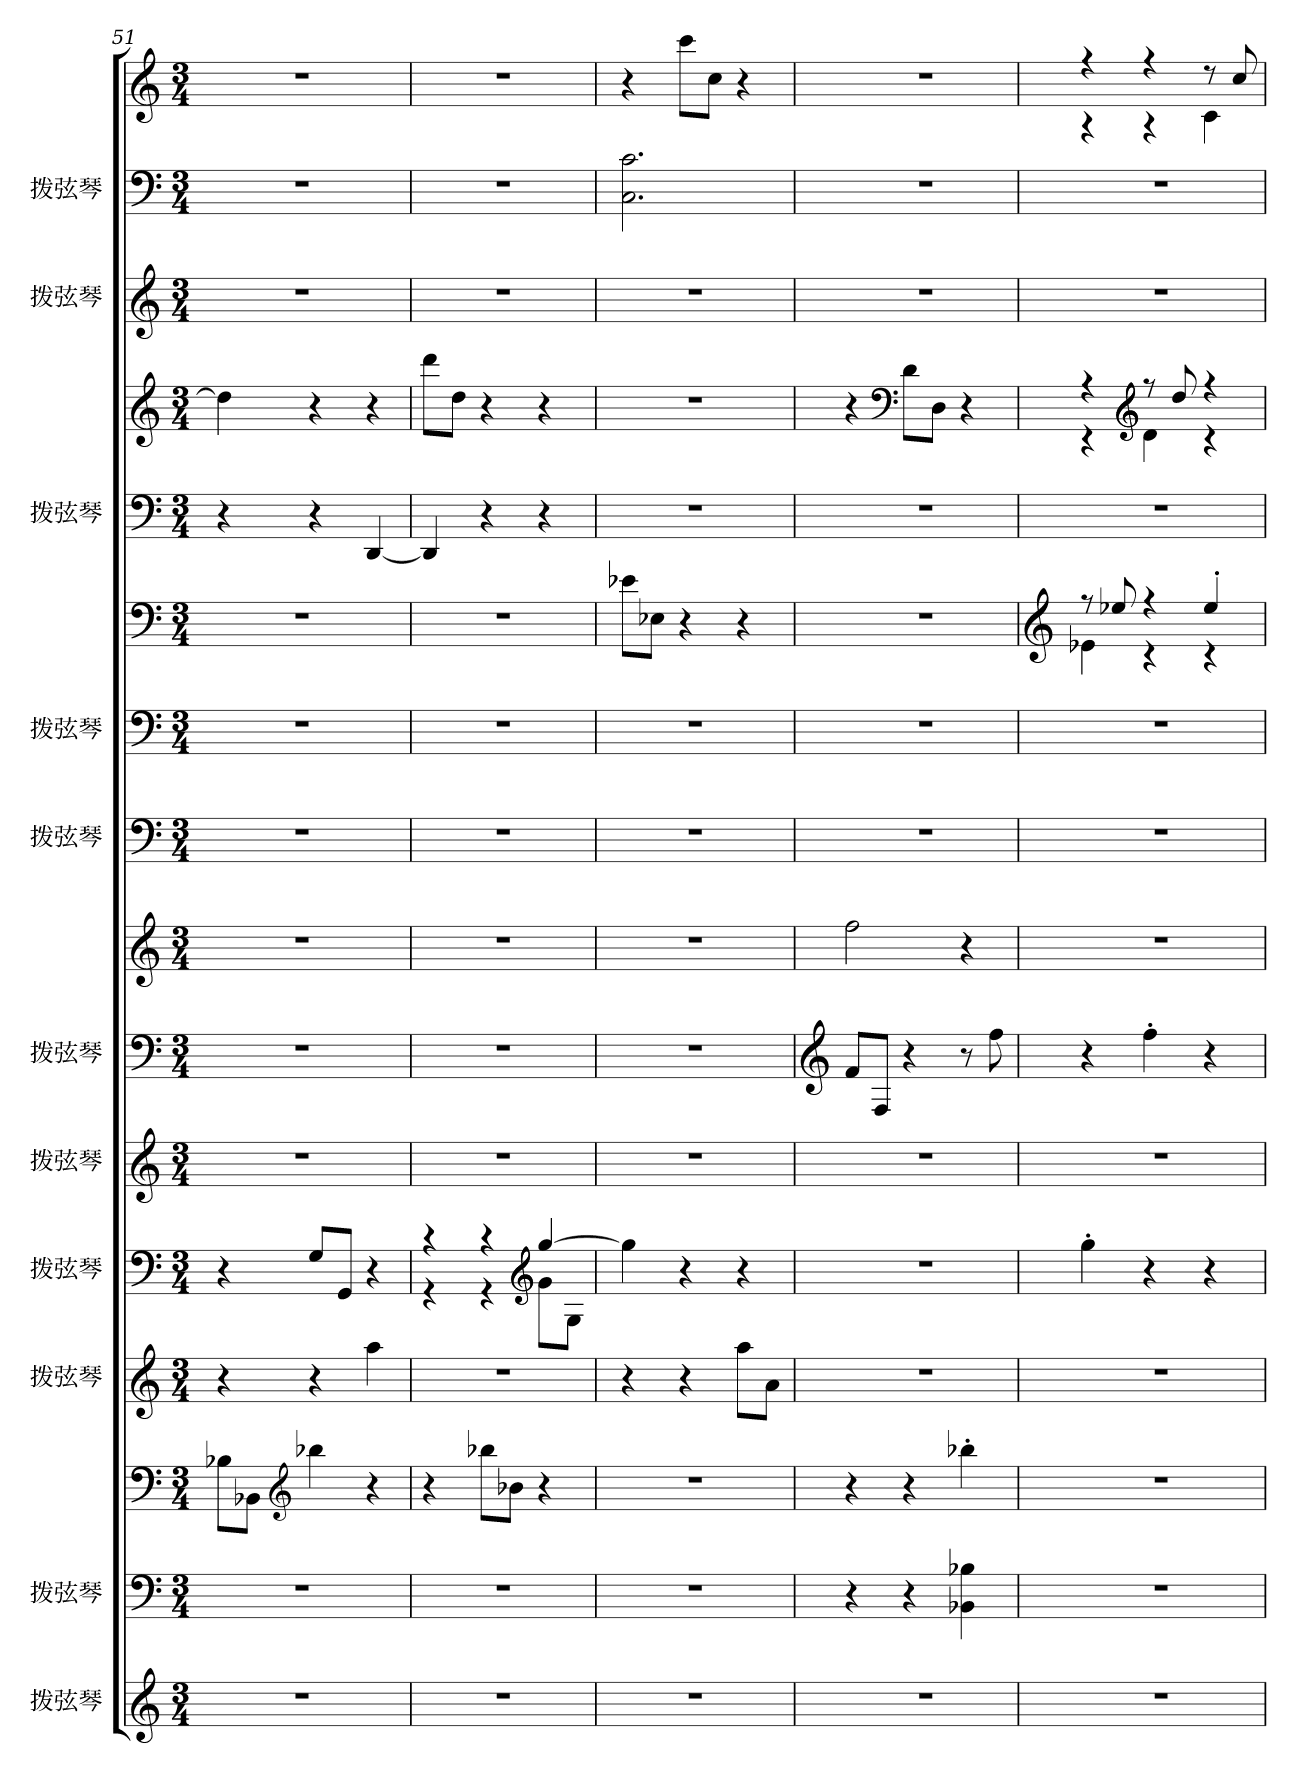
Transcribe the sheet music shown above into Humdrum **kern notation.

**kern	**kern	**kern	**kern	**kern	**kern	**kern	**kern	**kern	**kern	**kern	**kern	**kern	**kern	**kern	**kern
*part11	*part10	*part10	*part9	*part8	*part7	*part6	*part6	*part5	*part4	*part4	*part3	*part3	*part2	*part1	*part1
*staff16	*staff15	*staff14	*staff13	*staff12	*staff11	*staff10	*staff9	*staff8	*staff7	*staff6	*staff5	*staff4	*staff3	*staff2	*staff1
*I"拨弦琴	*I"拨弦琴	*	*I"拨弦琴	*I"拨弦琴	*I"拨弦琴	*I"拨弦琴	*	*I"拨弦琴	*I"拨弦琴	*	*I"拨弦琴	*	*I"拨弦琴	*I"拨弦琴	*
*clefG2	*clefF4	*clefF4	*clefG2	*clefF4	*clefG2	*clefF4	*clefG2	*clefF4	*clefF4	*clefF4	*clefF4	*clefG2	*clefG2	*clefF4	*clefG2
*k[]	*k[]	*k[]	*k[]	*k[]	*k[]	*k[]	*k[]	*k[]	*k[]	*k[]	*k[]	*k[]	*k[]	*k[]	*k[]
*M3/4	*M3/4	*M3/4	*M3/4	*M3/4	*M3/4	*M3/4	*M3/4	*M3/4	*M3/4	*M3/4	*M3/4	*M3/4	*M3/4	*M3/4	*M3/4
=51	=51	=51	=51	=51	=51	=51	=51	=51	=51	=51	=51	=51	=51	=51	=51
2.r	2.r	8B-X\L	4r	4r	2.r	2.r	2.r	2.r	2.r	2.r	4r	4dd\]	2.r	2.r	2.r
.	.	8BB-X\J	.	.	.	.	.	.	.	.	.	.	.	.	.
*	*	*clefG2	*	*	*	*	*	*	*	*	*	*	*	*	*
.	.	4bb-X\	4r	8G/L	.	.	.	.	.	.	4r	4r	.	.	.
.	.	.	.	8GG/J	.	.	.	.	.	.	.	.	.	.	.
.	.	4r	4aa\	4r	.	.	.	.	.	.	[4DD/	4r	.	.	.
=52	=52	=52	=52	=52	=52	=52	=52	=52	=52	=52	=52	=52	=52	=52	=52
*	*	*	*	*^	*	*	*	*	*	*	*	*	*	*	*
2.r	2.r	4r	2.r	4r	4r	2.r	2.r	2.r	2.r	2.r	2.r	4DD/]	8ddd\L	2.r	2.r	2.r
.	.	.	.	.	.	.	.	.	.	.	.	.	8dd\J	.	.	.
.	.	8bb-X\L	.	4r	4r	.	.	.	.	.	.	4r	4r	.	.	.
.	.	8b-X\J	.	.	.	.	.	.	.	.	.	.	.	.	.	.
*	*	*	*	*clefG2	*	*	*	*	*	*	*	*	*	*	*	*
.	.	4r	.	[4gg/	8g\L	.	.	.	.	.	.	4r	4r	.	.	.
.	.	.	.	.	8G\J	.	.	.	.	.	.	.	.	.	.	.
*	*	*	*	*v	*v	*	*	*	*	*	*	*	*	*	*	*
=53	=53	=53	=53	=53	=53	=53	=53	=53	=53	=53	=53	=53	=53	=53	=53
2.r	2.r	2.r	4r	4gg\]	2.r	2.r	2.r	2.r	2.r	8e-X\L	2.r	2.r	2.r	2.C\ 2.c\	4r
.	.	.	.	.	.	.	.	.	.	8E-X\J	.	.	.	.	.
.	.	.	4r	4r	.	.	.	.	.	4r	.	.	.	.	8ccc\L
.	.	.	.	.	.	.	.	.	.	.	.	.	.	.	8cc\J
.	.	.	8aa\L	4r	.	.	.	.	.	4r	.	.	.	.	4r
.	.	.	8a\J	.	.	.	.	.	.	.	.	.	.	.	.
=54	=54	=54	=54	=54	=54	=54	=54	=54	=54	=54	=54	=54	=54	=54	=54
*	*	*	*	*	*	*clefG2	*	*	*	*	*	*	*	*	*
2.r	4r	4r	2.r	2.r	2.r	8f/L	2ff\	2.r	2.r	2.r	2.r	4r	2.r	2.r	2.r
.	.	.	.	.	.	8F/J	.	.	.	.	.	.	.	.	.
*	*	*	*	*	*	*	*	*	*	*	*	*clefF4	*	*	*
.	4r	4r	.	.	.	4r	.	.	.	.	.	8d\L	.	.	.
.	.	.	.	.	.	.	.	.	.	.	.	8D\J	.	.	.
.	4BB-X\ 4B-X\	4bb-X'\	.	.	.	8r	4r	.	.	.	.	4r	.	.	.
.	.	.	.	.	.	8ff\	.	.	.	.	.	.	.	.	.
!!LO:PB:g=z
=55	=55	=55	=55	=55	=55	=55	=55	=55	=55	=55	=55	=55	=55	=55	=55
*	*	*	*	*	*	*	*	*	*	*clefG2	*	*	*	*	*
*	*	*	*	*	*	*	*	*	*	*^	*	*^	*	*	*^
2.r	2.r	2.r	2.r	4gg'\	2.r	4r	2.r	2.r	2.r	8r	4e-X\	2.r	4r	4r	2.r	2.r	4r	4r
.	.	.	.	.	.	.	.	.	.	8ee-X/	.	.	.	.	.	.	.	.
*	*	*	*	*	*	*	*	*	*	*	*	*	*clefG2	*	*	*	*	*
.	.	.	.	4r	.	4ff'\	.	.	.	4r	4r	.	8r	4d\	.	.	4r	4r
.	.	.	.	.	.	.	.	.	.	.	.	.	8dd/	.	.	.	.	.
.	.	.	.	4r	.	4r	.	.	.	4ee-'/	4r	.	4r	4r	.	.	8r	4c\
.	.	.	.	.	.	.	.	.	.	.	.	.	.	.	.	.	8cc/	.
*	*	*	*	*	*	*	*	*	*	*v	*v	*	*v	*v	*	*	*v	*v
=	=	=	=	=	=	=	=	=	=	=	=	=	=	=	=
*-	*-	*-	*-	*-	*-	*-	*-	*-	*-	*-	*-	*-	*-	*-	*-
